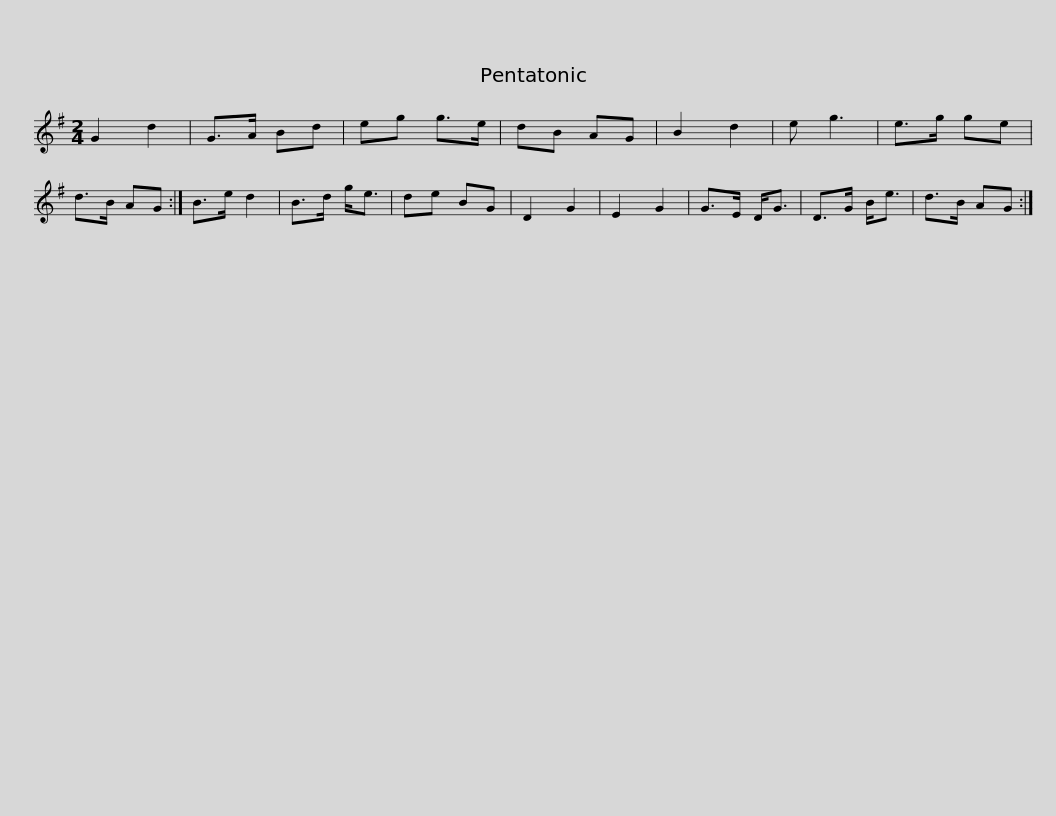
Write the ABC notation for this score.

X:1
L:1/8
M:2/4
I:linebreak $
K:G
V:1 treble
V:1
 G2 d2 | G>A Bd | eg g>e | dB AG |$ B2 d2 | %5
 e g3 | e>g ge | d>B AG :| B>e d2 | B>d g<e | %10
 de BG | D2 G2 | E2 G2 | G>E D<G | D>G B<e |$ %15
 d>B AG :| %16
